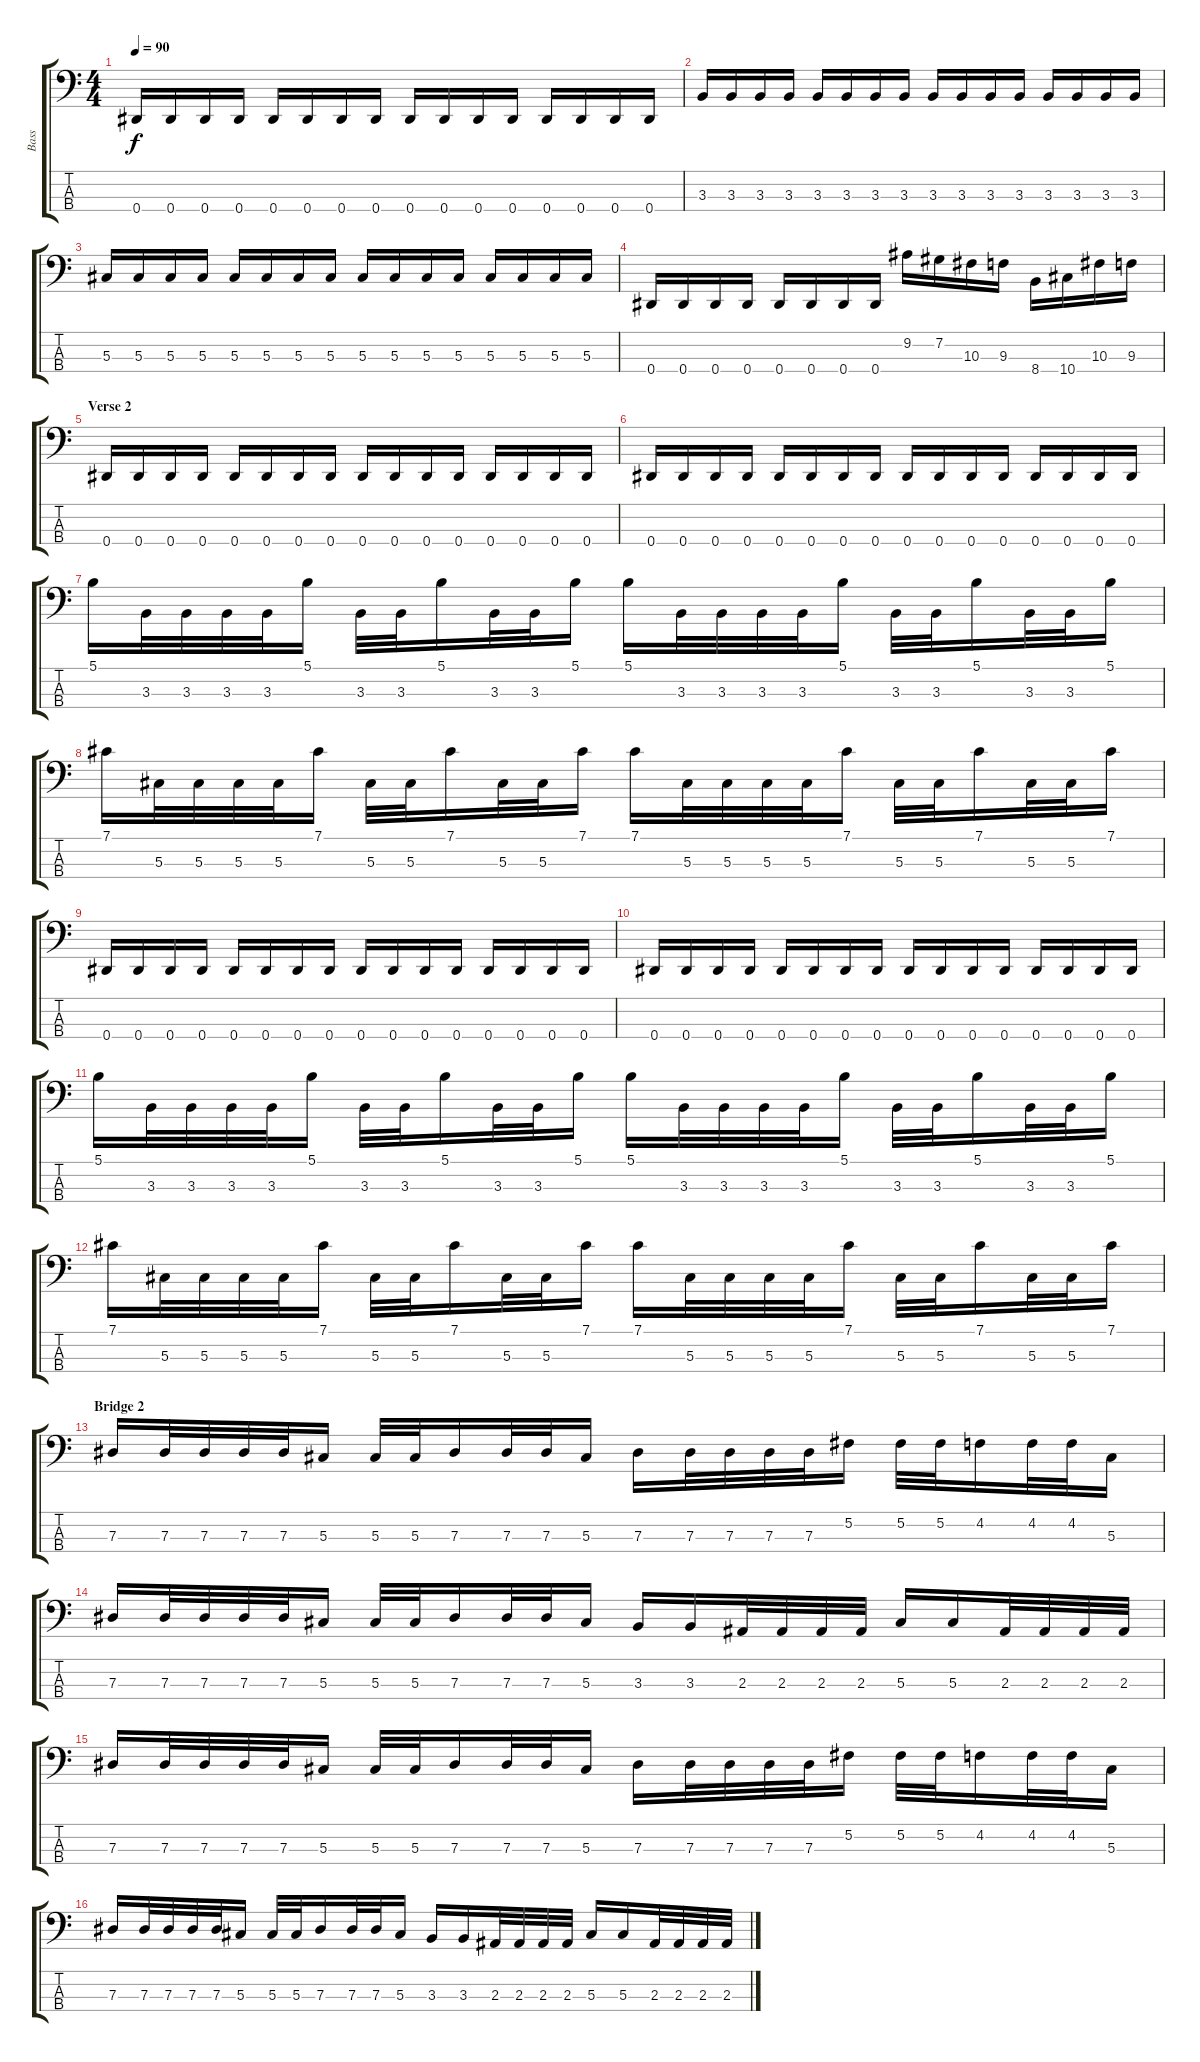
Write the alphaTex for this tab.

\track ("Bass" "Bass") {instrument electricbassfinger}
\staff {score tabs}
\tuning (Gb2 Db2 Ab1 Eb1) {hide}
\ts (4 4)
\tempo 90
\clef f4
\ks c
0.4.16{dy f} 0.4.16 0.4.16 0.4.16 0.4.16 0.4.16 0.4.16 0.4.16 0.4.16 0.4.16 0.4.16 0.4.16 0.4.16 0.4.16 0.4.16 0.4.16 |
3.3.16 3.3.16 3.3.16 3.3.16 3.3.16 3.3.16 3.3.16 3.3.16 3.3.16 3.3.16 3.3.16 3.3.16 3.3.16 3.3.16 3.3.16 3.3.16 |
5.3.16 5.3.16 5.3.16 5.3.16 5.3.16 5.3.16 5.3.16 5.3.16 5.3.16 5.3.16 5.3.16 5.3.16 5.3.16 5.3.16 5.3.16 5.3.16 |
0.4.16 0.4.16 0.4.16 0.4.16 0.4.16 0.4.16 0.4.16 0.4.16 9.2.16 7.2.16 10.3.16 9.3.16 8.4.16 10.4.16 10.3.16 9.3.16 |
\section ("" "Verse 2")
0.4.16 0.4.16 0.4.16 0.4.16 0.4.16 0.4.16 0.4.16 0.4.16 0.4.16 0.4.16 0.4.16 0.4.16 0.4.16 0.4.16 0.4.16 0.4.16 |
0.4.16 0.4.16 0.4.16 0.4.16 0.4.16 0.4.16 0.4.16 0.4.16 0.4.16 0.4.16 0.4.16 0.4.16 0.4.16 0.4.16 0.4.16 0.4.16 |
5.1.16 3.3.32 3.3.32 3.3.32 3.3.32 5.1.16 3.3.32 3.3.32 5.1.16 3.3.32 3.3.32 5.1.16 5.1.16 3.3.32 3.3.32 3.3.32 3.3.32 5.1.16 3.3.32 3.3.32 5.1.16 3.3.32 3.3.32 5.1.16 |
7.1.16 5.3.32 5.3.32 5.3.32 5.3.32 7.1.16 5.3.32 5.3.32 7.1.16 5.3.32 5.3.32 7.1.16 7.1.16 5.3.32 5.3.32 5.3.32 5.3.32 7.1.16 5.3.32 5.3.32 7.1.16 5.3.32 5.3.32 7.1.16 |
0.4.16 0.4.16 0.4.16 0.4.16 0.4.16 0.4.16 0.4.16 0.4.16 0.4.16 0.4.16 0.4.16 0.4.16 0.4.16 0.4.16 0.4.16 0.4.16 |
0.4.16 0.4.16 0.4.16 0.4.16 0.4.16 0.4.16 0.4.16 0.4.16 0.4.16 0.4.16 0.4.16 0.4.16 0.4.16 0.4.16 0.4.16 0.4.16 |
5.1.16 3.3.32 3.3.32 3.3.32 3.3.32 5.1.16 3.3.32 3.3.32 5.1.16 3.3.32 3.3.32 5.1.16 5.1.16 3.3.32 3.3.32 3.3.32 3.3.32 5.1.16 3.3.32 3.3.32 5.1.16 3.3.32 3.3.32 5.1.16 |
7.1.16 5.3.32 5.3.32 5.3.32 5.3.32 7.1.16 5.3.32 5.3.32 7.1.16 5.3.32 5.3.32 7.1.16 7.1.16 5.3.32 5.3.32 5.3.32 5.3.32 7.1.16 5.3.32 5.3.32 7.1.16 5.3.32 5.3.32 7.1.16 |
\section ("" "Bridge 2")
7.3.16 7.3.32 7.3.32 7.3.32 7.3.32 5.3.16 5.3.32 5.3.32 7.3.16 7.3.32 7.3.32 5.3.16 7.3.16 7.3.32 7.3.32 7.3.32 7.3.32 5.2.16 5.2.32 5.2.32 4.2.16 4.2.32 4.2.32 5.3.16 |
7.3.16 7.3.32 7.3.32 7.3.32 7.3.32 5.3.16 5.3.32 5.3.32 7.3.16 7.3.32 7.3.32 5.3.16 3.3.16 3.3.16 2.3.32 2.3.32 2.3.32 2.3.32 5.3.16 5.3.16 2.3.32 2.3.32 2.3.32 2.3.32 |
7.3.16 7.3.32 7.3.32 7.3.32 7.3.32 5.3.16 5.3.32 5.3.32 7.3.16 7.3.32 7.3.32 5.3.16 7.3.16 7.3.32 7.3.32 7.3.32 7.3.32 5.2.16 5.2.32 5.2.32 4.2.16 4.2.32 4.2.32 5.3.16 |
7.3.16 7.3.32 7.3.32 7.3.32 7.3.32 5.3.16 5.3.32 5.3.32 7.3.16 7.3.32 7.3.32 5.3.16 3.3.16 3.3.16 2.3.32 2.3.32 2.3.32 2.3.32 5.3.16 5.3.16 2.3.32 2.3.32 2.3.32 2.3.32
